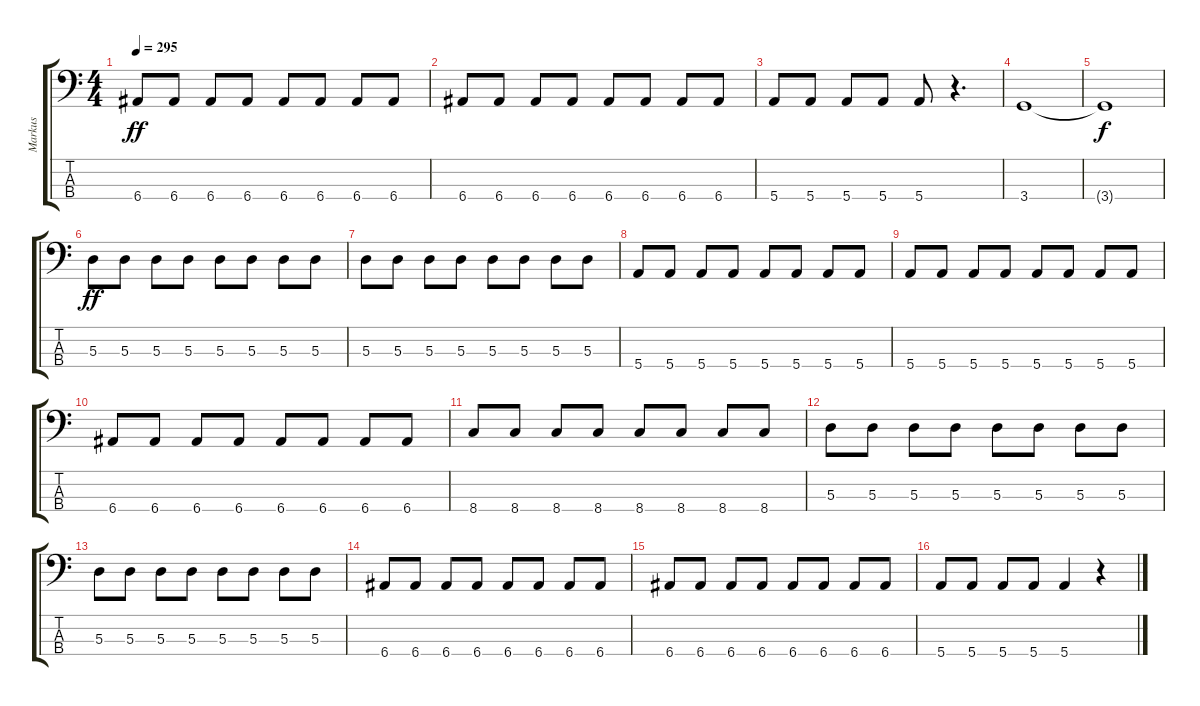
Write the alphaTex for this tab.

\track ("Markus" "Markus") {instrument electricbassfinger}
\staff {score tabs}
\tuning (G2 D2 A1 E1) {hide}
\ts (4 4)
\tempo 295
\clef f4
\ks c
6.4.8{dy ff} 6.4.8 6.4.8 6.4.8 6.4.8 6.4.8 6.4.8 6.4.8 |
6.4.8 6.4.8 6.4.8 6.4.8 6.4.8 6.4.8 6.4.8 6.4.8 |
5.4.8 5.4.8 5.4.8 5.4.8 5.4.8 r.4{d} |
3.4.1 |
3.4{t}.1{dy f} |
5.3.8{dy ff} 5.3.8 5.3.8 5.3.8 5.3.8 5.3.8 5.3.8 5.3.8 |
5.3.8 5.3.8 5.3.8 5.3.8 5.3.8 5.3.8 5.3.8 5.3.8 |
5.4.8 5.4.8 5.4.8 5.4.8 5.4.8 5.4.8 5.4.8 5.4.8 |
5.4.8 5.4.8 5.4.8 5.4.8 5.4.8 5.4.8 5.4.8 5.4.8 |
6.4.8 6.4.8 6.4.8 6.4.8 6.4.8 6.4.8 6.4.8 6.4.8 |
8.4.8 8.4.8 8.4.8 8.4.8 8.4.8 8.4.8 8.4.8 8.4.8 |
5.3.8 5.3.8 5.3.8 5.3.8 5.3.8 5.3.8 5.3.8 5.3.8 |
5.3.8 5.3.8 5.3.8 5.3.8 5.3.8 5.3.8 5.3.8 5.3.8 |
6.4.8 6.4.8 6.4.8 6.4.8 6.4.8 6.4.8 6.4.8 6.4.8 |
6.4.8 6.4.8 6.4.8 6.4.8 6.4.8 6.4.8 6.4.8 6.4.8 |
5.4.8 5.4.8 5.4.8 5.4.8 5.4.4 r.4
